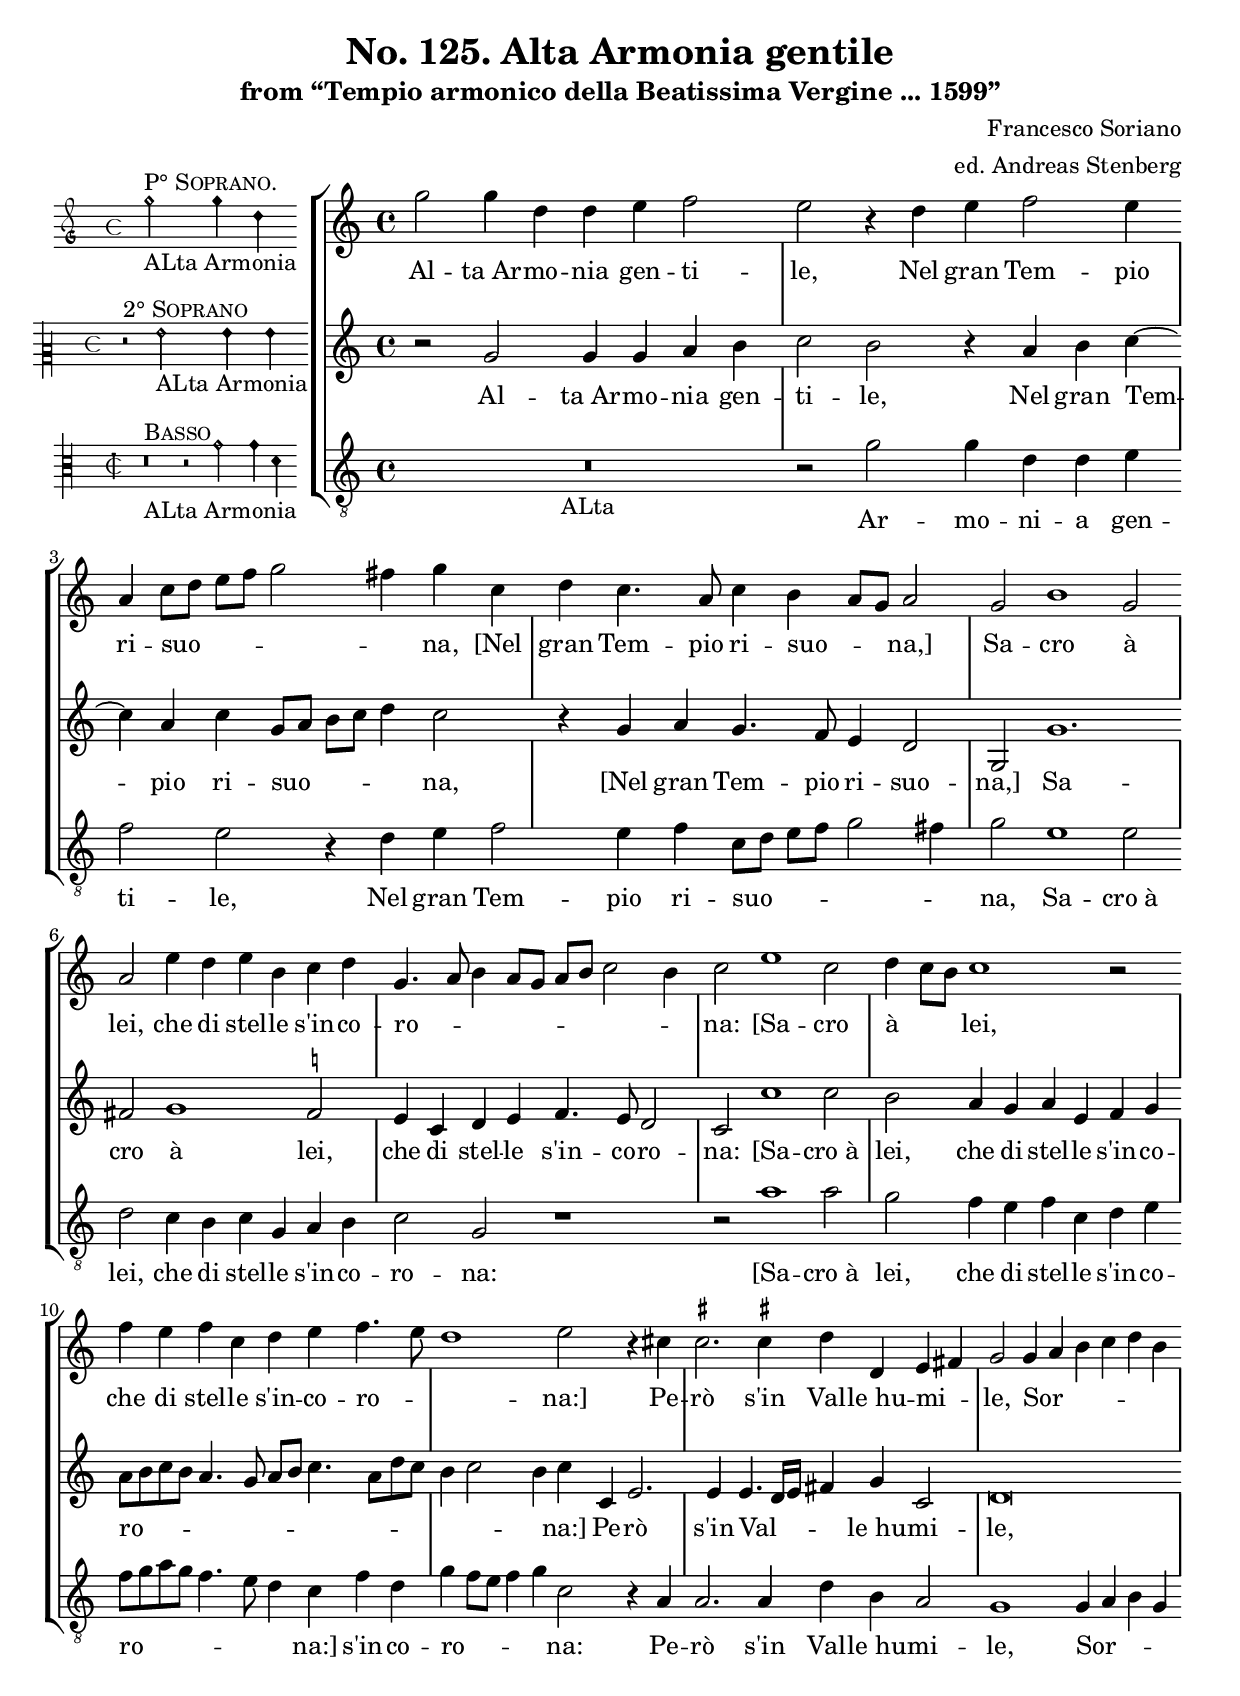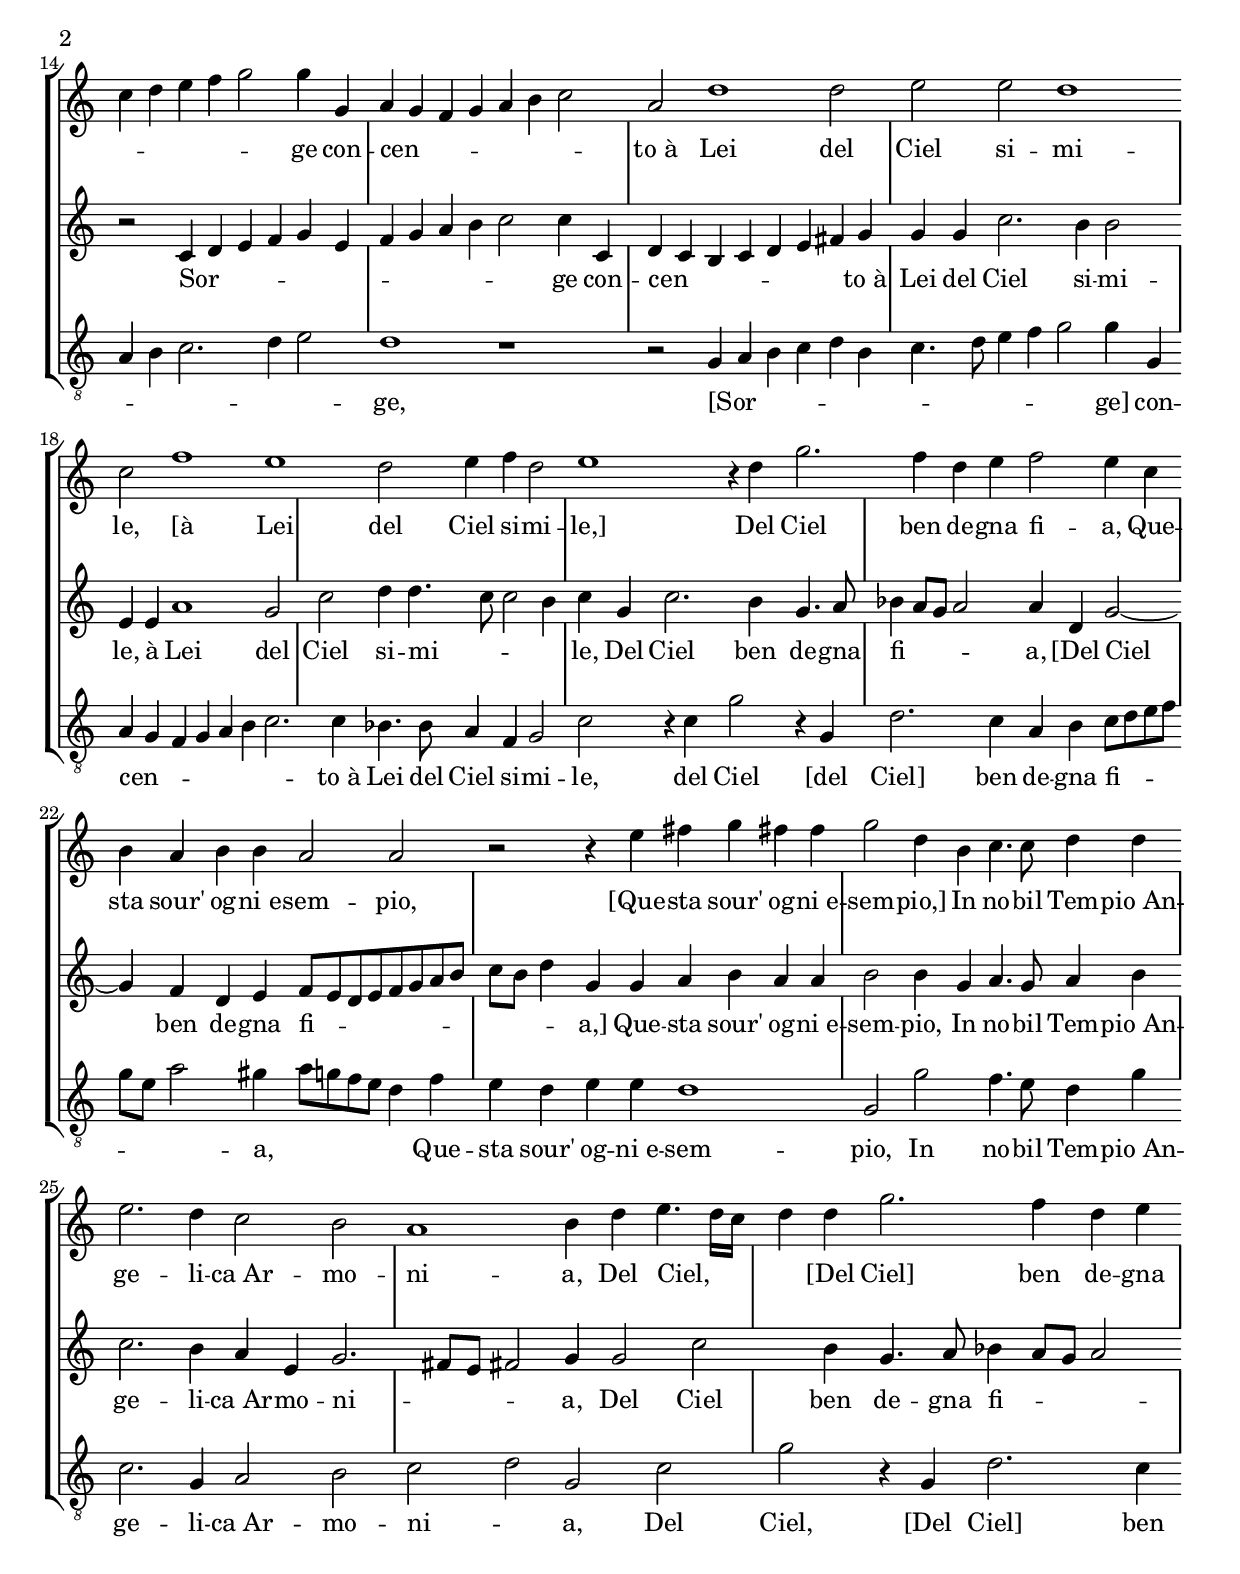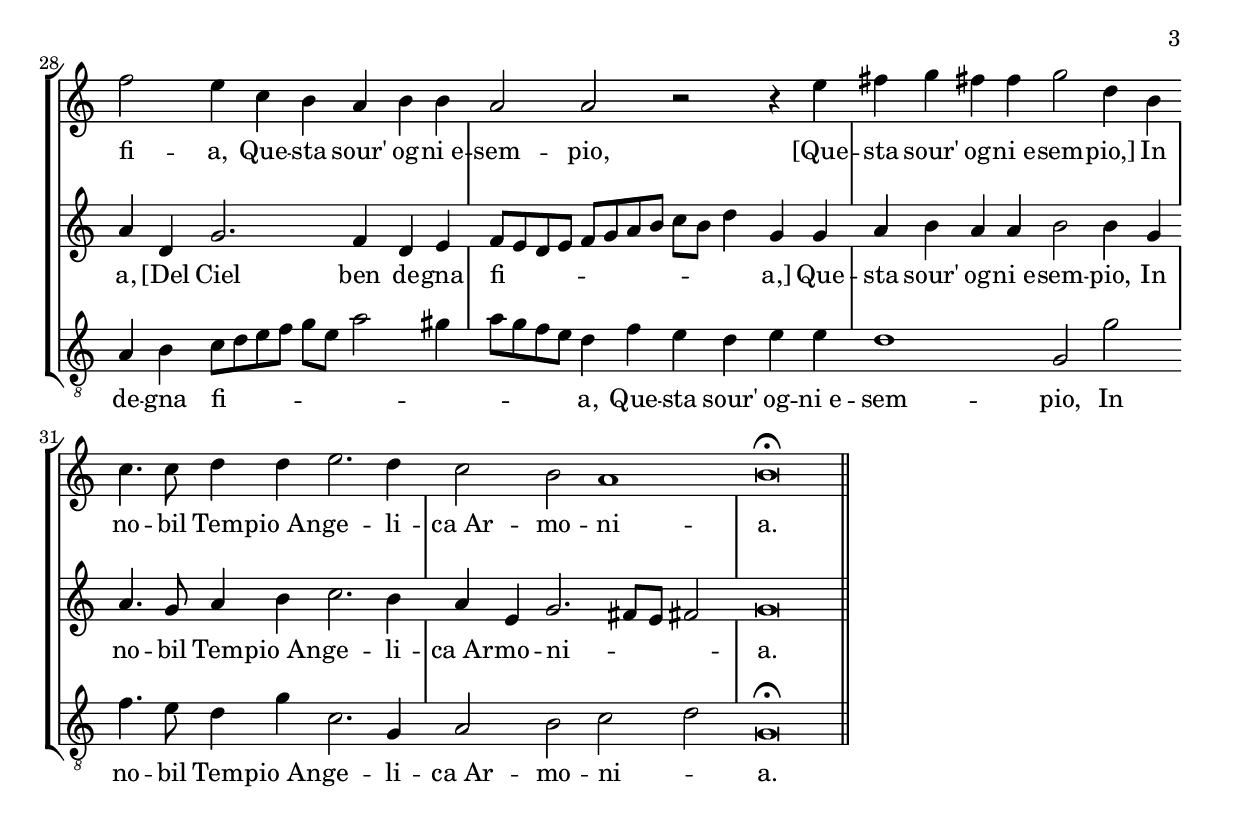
\version "2.20.0"

\include "deutsch.ly"

#(append! supported-clefs '(("mensural-f3" . ("clefs.mensural.f" 0 0))))

ficta = \once \set suggestAccidentals =##t

global = {

  \key c \major

}


sopMusic = \relative c'' {


  \set Score.tempoHideNote = ##t

  \tempo 2 = 72

  \time 4/4

  \set Timing.measureLength = #(ly:make-moment 4/2)

    \override Staff.BarLine.transparent = ##t

  g'2 g4 d4 d4 e4 f2
  e2 r4 d4 e4 f2 e4
  a,4 c8( d8 e8 f8 g2 fis4) g4 c,4
  d4

  c4. a8 c4 h4( a8 g8) a2
  g2 h1 g2
  a2 e'4 d4 e4 h4 c4 d4
  g,4.( a8 h4 a8 g8 a8 h c2 h4)
  c2 e1 c2
  d4( c8 h8) c1 r2
  f4 e4 f4 c4 d4 e4 f4.( e8
  d1) e2 r4 cis4
  \ficta cis2. \ficta cis!4 d4 d,4 e4( fis4)

  g2
  g4( a4 h4 c4 d4 h4
  c4 d4 e4 f4 g2) g4 g,4
  a4( g4 f4 g4 a4 h4 c2)
  a2 d1 d2
  e2 e2 d1
  c2 f1

  e1 d2 e4 f4 d2
  e1 r4 d4 g2.
  f4 d4 e4 f2 e4 c4
  h4 a4 h4 h4 a2 a2
  r2 r4 e'4 fis4 g4

  fis!4 fis4
  g2 d4 h4 c4. c8  d4 d4
  e2. d4 c2 h2
  a1 h4 d4 e4.( d16 c16 d4) d4
  g2. f4

  d4 e4 f2
  e4 c4 h4 a4 h4 h4
  a2 a2 r2 r4 e'4
  fis4 g4 fis!4 fis4 g2 d4 h4
  c4. c8

  d4 d4 e2. d4
  c2 h2 a1
  h\breve^\fermata
  \once \revert Staff.BarLine.transparent
  \bar "||"

  \cadenzaOff

}

sopWords = \lyricmode {

Al -- ta_Ar -- mo -- nia gen -- ti -- le,
Nel gran Tem -- pio ri -- suo -- na,
[Nel gran Tem -- pio ri -- suo -- na,]
Sa -- cro à lei, che di stel -- le s'in -- co -- ro -- na:
[Sa -- cro à lei, che di stel -- le s'in -- co -- ro -- na:]
Pe -- rò s'in Val -- le_hu -- mi -- le,
Sor -- ge con -- cen -- to_à Lei del Ciel si -- mi -- le,
[à Lei del Ciel si -- mi -- le,]
Del Ciel ben de -- gna fi -- a,
Que -- sta sour' og -- ni_e -- sem -- pio,
[Que -- sta sour' og -- ni_e -- sem -- pio,]
In no -- bil Tem -- pio_An -- ge -- li -- ca_Ar -- mo -- ni -- a,
Del Ciel,
[Del Ciel] ben de -- gna fi -- a,
Que -- sta sour' og -- ni_e -- sem -- pio,
[Que -- sta sour' og -- ni_e -- sem -- pio,]
In no -- bil Tem -- pio_An -- ge -- li -- ca_Ar -- mo -- ni -- a.


}

altoMusic = \relative c' {

  \override Staff.BarLine.transparent = ##t

  r2 g'2 g4 g4 a4 h4
  c2 h2 r4 a4 h4 c4~
  c4 a4 c4 g8( a8 h8 c8 d4) c2
  r4 g4 a4 g4. f8 e4

  d2
  g,2 g'1.
  fis2 g1 \ficta f2
  e4 c4 d4 e4 f4. e8 d2
  c2 c'1 c2
  h2 a4 g4 a4 e4 f4 g4
  a8( h8 c8 h8

  a4. g8 a h8 c4. a8 d8 c8
  h4 c2 h4) c4 c,4 e2.
  e4 e4.( d16 e16 fis4) g4 c,2
  d\breve
  r2 c4( d4 e4 f4 g4 e4
  f4 g4

  a4 h4 c2) c4 c,4
  d4( c4 h4 c4 d4 e4 fis4) g4
  g4 g4 c2. h4 h2
  e,4 e4 a1 g2
  c2 d4 d4.( c8 c2 h4)

  c4 g4 c2. h4 g4. a8
  b4( a8 g8 a2) a4 d,4 g2~
  g4 f4 d4 e4 f8( e8 d8 e8 f8 g8 a8 h8
  c8 h8 d4) g,4

  g4 a4 h4 a4 a4
  h2 h4 g4 a4. g8 a4 h4
  c2. h4 a4 e4 g2.(
  fis8 e8 fis!2) g4 g2 c2 h4

  g4. a8 b4( a8 g8 a2)
  a4 d,4 g2. f4 d4 e4
  f8( e8 d8 e8 f8 g8 a8 h8 c8 h8 d4) g,4 g4
  a4 h4

  a4 a4 h2 h4 g4
  a4. g8 a4 h4 c2. h4
  a4 e4 g2.( fis8 e8 fis!2)
  g\breve
  \once \revert Staff.BarLine.transparent
}

altoWords = \lyricmode {

Al -- ta_Ar -- mo -- nia gen -- ti -- le,
Nel gran Tem -- pio ri -- suo -- na,
[Nel gran Tem -- pio ri -- suo -- na,]
Sa -- cro à lei, che di stel -- le s'in -- co -- ro -- na:
[Sa -- cro_à lei, che di stel -- le s'in -- co -- ro -- na:]
Pe -- rò s'in Val -- le_hu -- mi -- le,
Sor -- ge con -- cen -- to_à Lei del Ciel si -- mi -- le,
à Lei del Ciel si -- mi -- le,
Del Ciel ben de -- gna fi -- a,
[Del Ciel ben de -- gna fi -- a,]
Que -- sta sour' og -- ni_e -- sem -- pio,
In no -- bil Tem -- pio_An -- ge -- li -- ca_Ar -- mo -- ni -- a,
Del Ciel ben de -- gna fi -- a,
[Del Ciel ben de -- gna fi -- a,]
Que -- sta sour' og -- ni_e -- sem -- pio,
In no -- bil Tem -- pio_An -- ge -- li -- ca_Ar -- mo -- ni -- a.

}


bassMusic = \relative c' {

  \override Staff.BarLine.transparent = ##t

  R\breve_"ALta"
  r2 g'2 g4 d4 d4 e4
  f2 e2 r4 d4 e4 f2
  e4 f4 c8( d8 e8 f8 g2 fis4)
  g2 e1

  e2
  d2 c4 h4 c4 g4 a4 h4
  c2 g2 r1
  r2 a'1 a2
  g2 f4 e4 f4 c4 d4 e4
  f8( g8 a8 g8

  f4. e8 d4) c4 f4 d4
  g4( f8 e8 f4 g4) c,2 r4 a4
  a2. a4 d4 h4 a2
  g1 g4( a4 h4 g4

  a4 h4 c2. d4 e2)
  d1 r1
  r2 g,4( a4 h4 c4 d4 h4
  c4. d8 e4 f4 g2) g4 g,4
  a4( g4 f4 g4 a4 h4

  c2.) c4 b4. b8 a4 f4 g2
  c2 r4 c4 g'2 r4 g,4
  d'2. c4 a4 h4 c8( d8 e8 f8
  g8 e8 a2) gis4(

  a8 g8 f8 e8 d4) f4
  e4 d4 e4 e4 d1
  g,2 g'2 f4. e8 d4 g4
  c,2. g4 a2 h2
  c2( d2)

  g,2 c2
  g'2 r4 g,4 d'2. c4
  a4 h4 c8( d8 e8 f8 g8 e8 a2 gis4
  a8 g8 f8 e8) d4 f4 e4 d4 e4 e4

  d1 g,2 g'2
  f4. e8 d4 g4 c,2. g4
  a2 h2 c2( d2)
  g,\breve^\fermata
  \once \revert Staff.BarLine.transparent
}

bassWords = \lyricmode {

Ar -- mo -- ni -- a gen -- ti -- le,
Nel gran Tem -- pio ri -- suo -- na,
Sa -- cro_à lei, che di stel -- le s'in -- co -- ro -- na:
[Sa -- cro_à lei, che di stel -- le s'in -- co -- ro -- na:]
s'in -- co -- ro -- na:
Pe -- rò s'in Val -- le_hu -- mi -- le,
Sor -- ge,
[Sor -- ge] con -- cen -- to_à Lei del Ciel si -- mi -- le,
del Ciel
[del Ciel]  ben de -- gna fi -- a,
Que -- sta sour' og -- ni_e -- sem -- pio,
In no -- bil Tem -- pio_An -- ge -- li -- ca_Ar -- mo -- ni -- a,
Del Ciel,
[Del Ciel] ben de -- gna fi -- a,
Que -- sta sour' og -- ni_e -- sem -- pio,
In no -- bil Tem -- pio_An -- ge -- li -- ca_Ar -- mo -- ni -- a.

}

incipitDiscantus = \markup {

  \score {

    {

      %      \set Staff.instrumentName = #"Tenor "

      \override NoteHead.style = #'neomensural

      \override Rest.style = #'neomensural

      \override Staff.TimeSignature.style = #'mensural

      \cadenzaOn

      \clef "petrucci-g"

      \key c \major

      \time 4/4


      g''2^\markup { \smallCaps"P° Soprano."} _"ALta Armonia"
      g''4 d''4
    }

    \layout {

      \context {

        \Voice

        \remove "Ligature_bracket_engraver"

        \consists "Mensural_ligature_engraver"

      }

      line-width = 4.5\cm

    }

  }

}



incipitAltus = \markup {

  \score {

    {

      %      \set Staff.instrumentName = #"Tenor "

      \override NoteHead.style = #'neomensural

      \override Rest.style = #'neomensural

      \override Staff.TimeSignature.style = #'mensural

      \cadenzaOn

      \clef "petrucci-c2"

      \key c \major

      \time 4/4

      r2^\markup \smallCaps"2° Soprano"
      g'2_"ALta Armonia"
      g'4 g'4

    }

    \layout {

      \context {

        \Voice

        \remove "Ligature_bracket_engraver"

        \consists "Mensural_ligature_engraver"

      }

      line-width = 4.5\cm

    }

  }

}



incipitBassus = \markup {

  \score {

    {

      %      \set Staff.instrumentName = #"Tenor "

      \override NoteHead.style = #'neomensural

      \override Rest.style = #'neomensural

      \override Staff.TimeSignature.style = #'mensural

      \cadenzaOn

      \clef "petrucci-c3"

      \key c \major

      \time 2/2

      r\breve^\markup \smallCaps"Basso"_"ALta Armonia"
      r2 g'2 g'4 d'4

    }

    \layout {

      \context {

        \Voice

        \remove "Ligature_bracket_engraver"

        \consists "Mensural_ligature_engraver"

      }

      line-width = 4.5\cm

    }

  }

}



\score {

  <<

    \new StaffGroup \with {

      \override VerticalAxisGroup.staff-staff-spacing = #'((basic-distance . 12))

    } <<

      \new Staff = treble <<

        \set Staff.instrumentName = \incipitDiscantus

        \new Voice = "sopranos" {

          \set  Staff.midiInstrument ="choir aahs"

          %	\voiceOne

          << \global \sopMusic >>

        }

      >>

      \new Lyrics = sopranos { s1 }


      \new Staff = "medius" <<

        \set Staff.instrumentName = \incipitAltus


        \new Voice = "altos" {

          %	\voiceTwo

          \set  Staff.midiInstrument ="choir aahs"

          << \global \altoMusic >>

        }

      >>


      \new Lyrics = "altos" { s1 }


      \new Staff ="basses" {

        \set Staff.instrumentName = \incipitBassus


        \new Voice = "basses" {

          \set  Staff.midiInstrument ="choir aahs"

          \clef "treble_8"

          %	\voiceTwo

          << \global \bassMusic >>

        }

      }

    >>

    \new Lyrics = basses { s1 }


    \context Lyrics = sopranos \lyricsto sopranos \sopWords

    \context Lyrics = altos \lyricsto altos \altoWords

    \context Lyrics = basses \lyricsto basses \bassWords

  >>

  \layout {

    \context {

      \Score

      % no bars in staves

      %      \override BarLine.transparent = ##t


    }

    % the next three instructions keep the lyrics between the bar lines

    \context {

      \Lyrics

      \consists "Bar_engraver"

      \override BarLine.transparent = ##t

    }

    \context {

      \StaffGroup

      \consists "Separating_line_group_engraver"

    }

    \context {

      \Voice

      % no slurs

      \override Slur.transparent = ##t

      % Comment in the below "\remove" command to allow line

      % breaking also at those barlines where a note overlaps

      % into the next bar.  The command is commented out in this

      % short example score, but especially for large scores, you

      % will typically yield better line breaking and thus improve

      % overall spacing if you comment in the following command.

      %\remove "Forbid_line_break_engraver"

    }

    indent = 4.5\cm

  }
\header {
  title = "No. 125. Alta Armonia gentile"
  subtitle = "from “Tempio armonico della Beatissima Vergine ... 1599”"
  composer = "Francesco Soriano"

  arranger = "ed. Andreas Stenberg"
  poet = ""
  meter =""
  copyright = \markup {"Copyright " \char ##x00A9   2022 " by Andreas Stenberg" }

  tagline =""

}

}


\score {

  \unfoldRepeats

  <<

    \new StaffGroup <<

      \new Staff = treble <<

        \set Staff.instrumentName = \incipitDiscantus

        \new Voice = "sopranos" {

          \set  Staff.midiInstrument ="choir aahs"

          %	\voiceOne

          << \global \sopMusic >>

        }

      >>

      \new Lyrics = sopranos { s1 }


      \new Staff = "medius" <<

        \set Staff.instrumentName = \incipitAltus


        \new Voice = "altos" {

          %	\voiceTwo

          \set  Staff.midiInstrument ="choir aahs"

          << \global \altoMusic >>

        }

      >>


      \new Lyrics = "altos" { s1 }


      \new Staff ="basses" {

        \set Staff.instrumentName = \incipitBassus


        \new Voice = "basses" {

          \set  Staff.midiInstrument ="choir aahs"

          \clef "G_8"

          %	\voiceTwo

          << \global \bassMusic >>

        }

      }

    >>

    \new Lyrics = basses { s1 }


    \context Lyrics = sopranos \lyricsto sopranos \sopWords

    \context Lyrics = altos \lyricsto altos \altoWords

    \context Lyrics = basses \lyricsto basses \bassWords

  >>

  \midi {}

}

\paper {
  print-all-headers = ##T

  ragged-bottom = ##t

  ragged-last-bottom = ##t

  ragged-last = ##t

}


%{

convert-ly.py (GNU LilyPond) 2.18.2  convert-ly.py: Processing `'...

Applying conversion: 2.15.7, 2.15.9, 2.15.10, 2.15.16, 2.15.17,

2.15.18, 2.15.19, 2.15.20, 2.15.25, 2.15.32, 2.15.39, 2.15.40,

2.15.42, 2.15.43, 2.16.0, 2.17.0, 2.17.4, 2.17.5, 2.17.6, 2.17.11,

2.17.14, 2.17.15, 2.17.18, 2.17.19, 2.17.20, 2.17.25, 2.17.27,

2.17.29, 2.17.97, 2.18.0

%}
